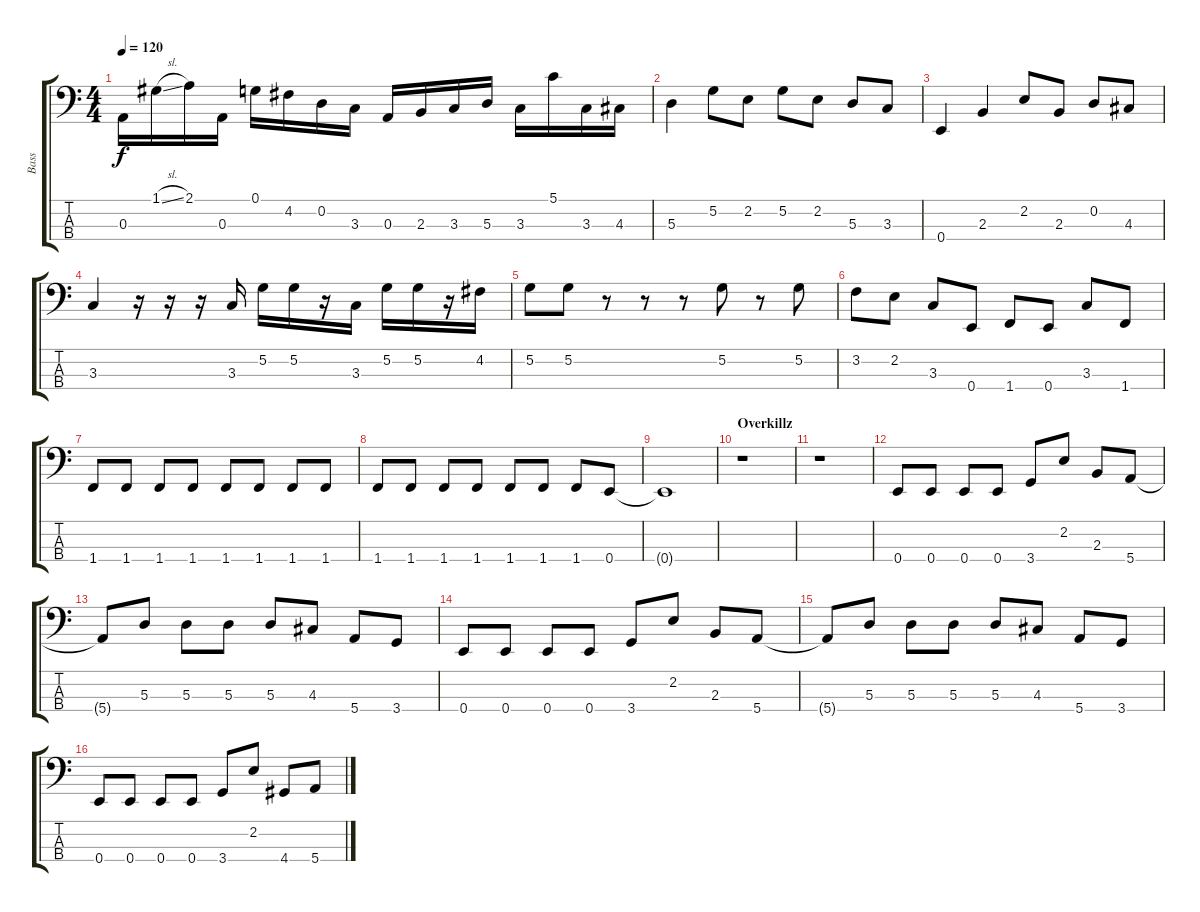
\track ("Bass" "Bass") {instrument slapbass1}
\staff {score tabs}
\tuning (G2 D2 A1 E1) {hide}
\ts (4 4)
\tempo 120
\clef f4
\ks c
0.3.16{dy f} 1.1{sl}.16 2.1.16 0.3.16 0.1.16 4.2.16 0.2.16 3.3.16 0.3.16 2.3.16 3.3.16 5.3.16 3.3.16 5.1.16 3.3.16 4.3.16 |
5.3.4 5.2.8 2.2.8 5.2.8 2.2.8 5.3.8 3.3.8 |
0.4.4{instrument fretlessbass} 2.3.4 2.2.8 2.3.8 0.2.8 4.3.8 |
3.3.4 r.16 r.16 r.16 3.3.16 5.2.16 5.2.16 r.16 3.3.16 5.2.16 5.2.16 r.16 4.2.16 |
5.2.8 5.2.8 r.8 r.8 r.8 5.2.8 r.8 5.2.8 |
3.2.8 2.2.8 3.3.8 0.4.8 1.4.8 0.4.8 3.3.8 1.4.8 |
1.4.8 1.4.8 1.4.8 1.4.8 1.4.8 1.4.8 1.4.8 1.4.8 |
1.4.8 1.4.8 1.4.8 1.4.8 1.4.8 1.4.8 1.4.8 0.4.8 |
0.4{t}.1 |
\section ("" "Overkillz")
r.1 |
r.1 |
0.4.8{instrument electricbasspick} 0.4.8 0.4.8 0.4.8 3.4.8 2.2.8 2.3.8 5.4.8 |
5.4{t}.8 5.3.8 5.3.8 5.3.8 5.3.8 4.3.8 5.4.8 3.4.8 |
0.4.8{instrument electricbasspick} 0.4.8 0.4.8 0.4.8 3.4.8 2.2.8 2.3.8 5.4.8 |
5.4{t}.8 5.3.8 5.3.8 5.3.8 5.3.8 4.3.8 5.4.8 3.4.8 |
0.4.8{instrument electricbasspick} 0.4.8 0.4.8 0.4.8 3.4.8 2.2.8 4.4.8 5.4.8
